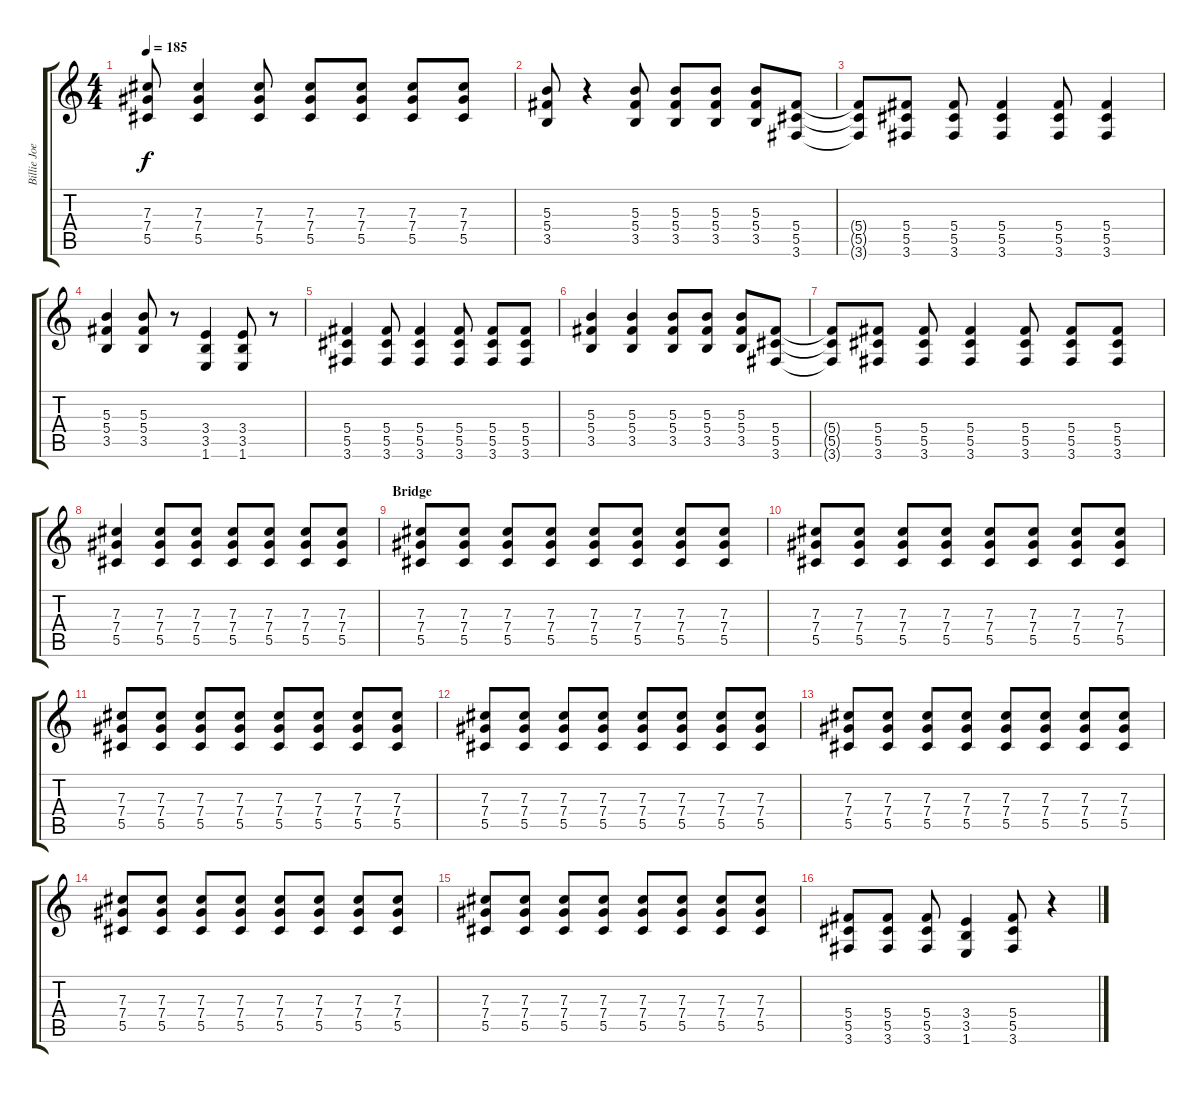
\track ("Billie Joe Armstrong" "Billie Joe") {instrument distortionguitar}
\staff {score tabs}
\tuning (Eb4 Bb3 Gb3 Db3 Ab2 Eb2) {hide}
\ts (4 4)
\tempo 185
\clef g2
\ks c
(7.3{t} 7.4{t} 5.5{t}).8{dy f} (7.3 7.4 5.5).4 (7.3 7.4 5.5).8 (7.3 7.4 5.5).8 (7.3 7.4 5.5).8 (7.3 7.4 5.5).8 (7.3 7.4 5.5).8 |
(5.3 5.4 3.5).8 r.4 (5.3 5.4 3.5).8 (5.3 5.4 3.5).8 (5.3 5.4 3.5).8 (5.3 5.4 3.5).8 (5.4 5.5 3.6).8 |
(5.4{t} 5.5{t} 3.6{t}).8 (5.4 5.5 3.6).8 (5.4 5.5 3.6).8 (5.4 5.5 3.6).4 (5.4 5.5 3.6).8 (5.4 5.5 3.6).4 |
(5.3 5.4 3.5).4 (5.3 5.4 3.5).8 r.8 (3.4 3.5 1.6).4 (3.4 3.5 1.6).8 r.8 |
(5.4 5.5 3.6).4 (5.4 5.5 3.6).8 (5.4 5.5 3.6).4 (5.4 5.5 3.6).8 (5.4 5.5 3.6).8 (5.4 5.5 3.6).8 |
(5.3 5.4 3.5).4 (5.3 5.4 3.5).4 (5.3 5.4 3.5).8 (5.3 5.4 3.5).8 (5.3 5.4 3.5).8 (5.4 5.5 3.6).8 |
(5.4{t} 5.5{t} 3.6{t}).8 (5.4 5.5 3.6).8 (5.4 5.5 3.6).8 (5.4 5.5 3.6).4 (5.4 5.5 3.6).8 (5.4 5.5 3.6).8 (5.4 5.5 3.6).8 |
(7.3 7.4 5.5).4 (7.3 7.4 5.5).8 (7.3 7.4 5.5).8 (7.3 7.4 5.5).8 (7.3 7.4 5.5).8 (7.3 7.4 5.5).8 (7.3 7.4 5.5).8 |
\section ("" "Bridge")
(7.3 7.4 5.5).8 (7.3 7.4 5.5).8 (7.3 7.4 5.5).8 (7.3 7.4 5.5).8 (7.3 7.4 5.5).8 (7.3 7.4 5.5).8 (7.3 7.4 5.5).8 (7.3 7.4 5.5).8 |
(7.3 7.4 5.5).8 (7.3 7.4 5.5).8 (7.3 7.4 5.5).8 (7.3 7.4 5.5).8 (7.3 7.4 5.5).8 (7.3 7.4 5.5).8 (7.3 7.4 5.5).8 (7.3 7.4 5.5).8 |
(7.3 7.4 5.5).8 (7.3 7.4 5.5).8 (7.3 7.4 5.5).8 (7.3 7.4 5.5).8 (7.3 7.4 5.5).8 (7.3 7.4 5.5).8 (7.3 7.4 5.5).8 (7.3 7.4 5.5).8 |
(7.3 7.4 5.5).8 (7.3 7.4 5.5).8 (7.3 7.4 5.5).8 (7.3 7.4 5.5).8 (7.3 7.4 5.5).8 (7.3 7.4 5.5).8 (7.3 7.4 5.5).8 (7.3 7.4 5.5).8 |
(7.3 7.4 5.5).8 (7.3 7.4 5.5).8 (7.3 7.4 5.5).8 (7.3 7.4 5.5).8 (7.3 7.4 5.5).8 (7.3 7.4 5.5).8 (7.3 7.4 5.5).8 (7.3 7.4 5.5).8 |
(7.3 7.4 5.5).8 (7.3 7.4 5.5).8 (7.3 7.4 5.5).8 (7.3 7.4 5.5).8 (7.3 7.4 5.5).8 (7.3 7.4 5.5).8 (7.3 7.4 5.5).8 (7.3 7.4 5.5).8 |
(7.3 7.4 5.5).8 (7.3 7.4 5.5).8 (7.3 7.4 5.5).8 (7.3 7.4 5.5).8 (7.3 7.4 5.5).8 (7.3 7.4 5.5).8 (7.3 7.4 5.5).8 (7.3 7.4 5.5).8 |
(5.4 5.5 3.6).8 (5.4 5.5 3.6).8 (5.4 5.5 3.6).8 (3.4 3.5 1.6).4 (5.4 5.5 3.6).8 r.4
